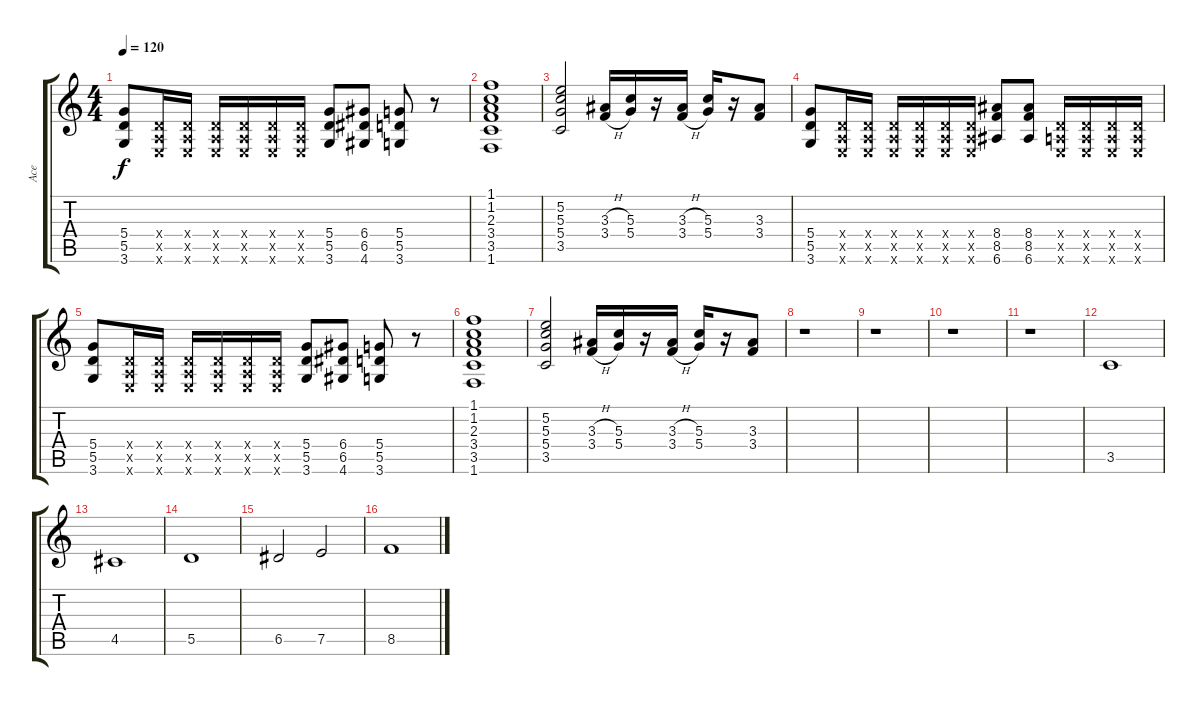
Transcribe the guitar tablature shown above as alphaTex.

\track ("Ace" "Ace") {instrument overdrivenguitar}
\staff {score tabs}
\tuning (E4 B3 G3 D3 A2 E2) {hide}
\ts (4 4)
\tempo 120
\clef g2
\ks c
(5.4 5.5 3.6).8{dy f} (0.4{x} 0.5{x} 0.6{x}).16 (0.4{x} 0.5{x} 0.6{x}).16 (0.4{x} 0.5{x} 0.6{x}).16 (0.4{x} 0.5{x} 0.6{x}).16 (0.4{x} 0.5{x} 0.6{x}).16 (0.4{x} 0.5{x} 0.6{x}).16 (5.4 5.5 3.6).8 (6.4 6.5 4.6).8 (5.4 5.5 3.6).8 r.8 |
(1.1 1.2 2.3 3.4 3.5 1.6).1 |
(5.2 5.3 5.4 3.5).2 (3.3{h} 3.4{h}).16 (5.3 5.4).16 r.16 (3.3{h} 3.4{h}).16 (5.3 5.4).16 r.16 (3.3 3.4).8 |
(5.4 5.5 3.6).8 (0.4{x} 0.5{x} 0.6{x}).16 (0.4{x} 0.5{x} 0.6{x}).16 (0.4{x} 0.5{x} 0.6{x}).16 (0.4{x} 0.5{x} 0.6{x}).16 (0.4{x} 0.5{x} 0.6{x}).16 (0.4{x} 0.5{x} 0.6{x}).16 (8.4 8.5 6.6).8 (8.4 8.5 6.6).8 (0.4{x} 0.5{x} 0.6{x}).16 (0.4{x} 0.5{x} 0.6{x}).16 (0.4{x} 0.5{x} 0.6{x}).16 (0.4{x} 0.5{x} 0.6{x}).16 |
(5.4 5.5 3.6).8 (0.4{x} 0.5{x} 0.6{x}).16 (0.4{x} 0.5{x} 0.6{x}).16 (0.4{x} 0.5{x} 0.6{x}).16 (0.4{x} 0.5{x} 0.6{x}).16 (0.4{x} 0.5{x} 0.6{x}).16 (0.4{x} 0.5{x} 0.6{x}).16 (5.4 5.5 3.6).8 (6.4 6.5 4.6).8 (5.4 5.5 3.6).8 r.8 |
(1.1 1.2 2.3 3.4 3.5 1.6).1 |
(5.2 5.3 5.4 3.5).2 (3.3{h} 3.4{h}).16 (5.3 5.4).16 r.16 (3.3{h} 3.4{h}).16 (5.3 5.4).16 r.16 (3.3 3.4).8 |
r.1 |
r.1 |
r.1 |
r.1 |
3.5.1 |
4.5.1 |
5.5.1 |
6.5.2 7.5.2 |
8.5.1
